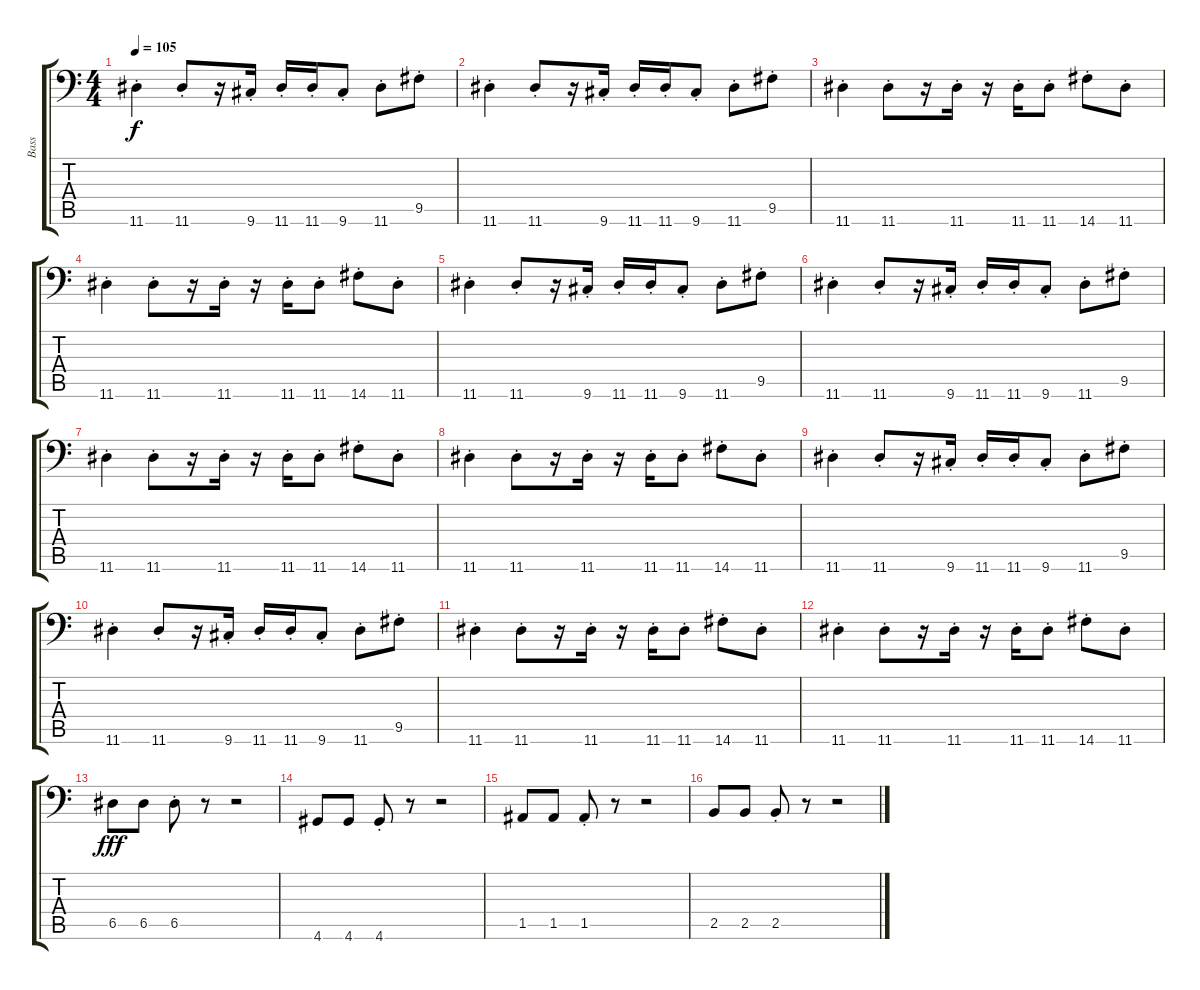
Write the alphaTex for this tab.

\track ("Bass" "Bass") {instrument synthbass1}
\staff {score tabs}
\tuning (E3 B2 G2 D2 A1 E1) {hide}
\ts (4 4)
\tempo 105
\clef f4
\ks c
11.6{st}.4{dy f} 11.6{st}.8 r.16 9.6{st}.16 11.6{st}.16 11.6{st}.16 9.6{st}.8 11.6{st}.8 9.5{st}.8 |
11.6{st}.4 11.6{st}.8 r.16 9.6{st}.16 11.6{st}.16 11.6{st}.16 9.6{st}.8 11.6{st}.8 9.5{st}.8 |
11.6{st}.4 11.6{st}.8 r.16 11.6{st}.16 r.16 11.6{st}.16 11.6{st}.8 14.6{st}.8 11.6{st}.8 |
11.6{st}.4 11.6{st}.8 r.16 11.6{st}.16 r.16 11.6{st}.16 11.6{st}.8 14.6{st}.8 11.6{st}.8 |
11.6{st}.4 11.6{st}.8 r.16 9.6{st}.16 11.6{st}.16 11.6{st}.16 9.6{st}.8 11.6{st}.8 9.5{st}.8 |
11.6{st}.4 11.6{st}.8 r.16 9.6{st}.16 11.6{st}.16 11.6{st}.16 9.6{st}.8 11.6{st}.8 9.5{st}.8 |
11.6{st}.4 11.6{st}.8 r.16 11.6{st}.16 r.16 11.6{st}.16 11.6{st}.8 14.6{st}.8 11.6{st}.8 |
11.6{st}.4 11.6{st}.8 r.16 11.6{st}.16 r.16 11.6{st}.16 11.6{st}.8 14.6{st}.8 11.6{st}.8 |
11.6{st}.4 11.6{st}.8 r.16 9.6{st}.16 11.6{st}.16 11.6{st}.16 9.6{st}.8 11.6{st}.8 9.5{st}.8 |
11.6{st}.4 11.6{st}.8 r.16 9.6{st}.16 11.6{st}.16 11.6{st}.16 9.6{st}.8 11.6{st}.8 9.5{st}.8 |
11.6{st}.4 11.6{st}.8 r.16 11.6{st}.16 r.16 11.6{st}.16 11.6{st}.8 14.6{st}.8 11.6{st}.8 |
11.6{st}.4 11.6{st}.8 r.16 11.6{st}.16 r.16 11.6{st}.16 11.6{st}.8 14.6{st}.8 11.6{st}.8 |
6.5.8{dy fff} 6.5.8 6.5{st}.8 r.8 r.2 |
4.6.8 4.6.8 4.6{st}.8 r.8 r.2 |
1.5.8 1.5.8 1.5{st}.8 r.8 r.2 |
2.5.8 2.5.8 2.5{st}.8 r.8 r.2
